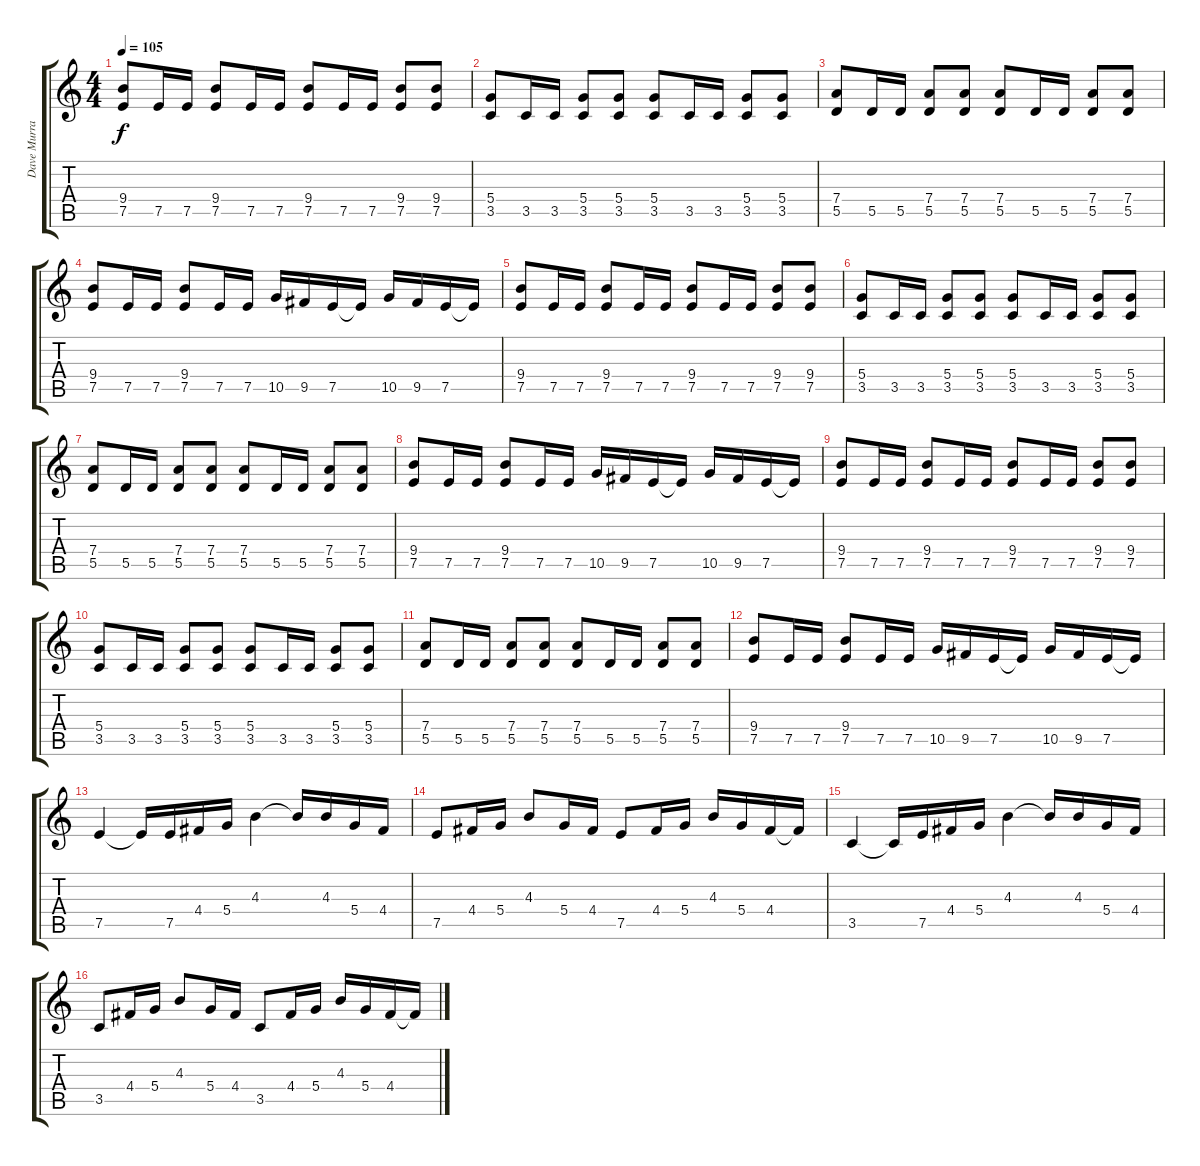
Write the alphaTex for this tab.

\track ("Dave Murray" "Dave Murra") {instrument distortionguitar}
\staff {score tabs}
\tuning (E4 B3 G3 D3 A2 E2) {hide}
\ts (4 4)
\tempo 105
\clef g2
\ks c
(9.4 7.5).8{dy f} 7.5.16 7.5.16 (9.4 7.5).8 7.5.16 7.5.16 (9.4 7.5).8 7.5.16 7.5.16 (9.4 7.5).8 (9.4 7.5).8 |
(5.4 3.5).8 3.5.16 3.5.16 (5.4 3.5).8 (5.4 3.5).8 (5.4 3.5).8 3.5.16 3.5.16 (5.4 3.5).8 (5.4 3.5).8 |
(7.4 5.5).8 5.5.16 5.5.16 (7.4 5.5).8 (7.4 5.5).8 (7.4 5.5).8 5.5.16 5.5.16 (7.4 5.5).8 (7.4 5.5).8 |
(9.4 7.5).8 7.5.16 7.5.16 (9.4 7.5).8 7.5.16 7.5.16 10.5.16 9.5.16 7.5.16 7.5{t}.16 10.5.16 9.5.16 7.5.16 7.5{t}.16 |
(9.4 7.5).8 7.5.16 7.5.16 (9.4 7.5).8 7.5.16 7.5.16 (9.4 7.5).8 7.5.16 7.5.16 (9.4 7.5).8 (9.4 7.5).8 |
(5.4 3.5).8 3.5.16 3.5.16 (5.4 3.5).8 (5.4 3.5).8 (5.4 3.5).8 3.5.16 3.5.16 (5.4 3.5).8 (5.4 3.5).8 |
(7.4 5.5).8 5.5.16 5.5.16 (7.4 5.5).8 (7.4 5.5).8 (7.4 5.5).8 5.5.16 5.5.16 (7.4 5.5).8 (7.4 5.5).8 |
(9.4 7.5).8 7.5.16 7.5.16 (9.4 7.5).8 7.5.16 7.5.16 10.5.16 9.5.16 7.5.16 7.5{t}.16 10.5.16 9.5.16 7.5.16 7.5{t}.16 |
(9.4 7.5).8 7.5.16 7.5.16 (9.4 7.5).8 7.5.16 7.5.16 (9.4 7.5).8 7.5.16 7.5.16 (9.4 7.5).8 (9.4 7.5).8 |
(5.4 3.5).8 3.5.16 3.5.16 (5.4 3.5).8 (5.4 3.5).8 (5.4 3.5).8 3.5.16 3.5.16 (5.4 3.5).8 (5.4 3.5).8 |
(7.4 5.5).8 5.5.16 5.5.16 (7.4 5.5).8 (7.4 5.5).8 (7.4 5.5).8 5.5.16 5.5.16 (7.4 5.5).8 (7.4 5.5).8 |
(9.4 7.5).8 7.5.16 7.5.16 (9.4 7.5).8 7.5.16 7.5.16 10.5.16 9.5.16 7.5.16 7.5{t}.16 10.5.16 9.5.16 7.5.16 7.5{t}.16 |
7.5.4 7.5{t}.16 7.5.16 4.4.16 5.4.16 4.3.4 4.3{t}.16 4.3.16 5.4.16 4.4.16 |
7.5.8 4.4.16 5.4.16 4.3.8 5.4.16 4.4.16 7.5.8 4.4.16 5.4.16 4.3.16 5.4.16 4.4.16 4.4{t}.16 |
3.5.4 3.5{t}.16 7.5.16 4.4.16 5.4.16 4.3.4 4.3{t}.16 4.3.16 5.4.16 4.4.16 |
3.5.8 4.4.16 5.4.16 4.3.8 5.4.16 4.4.16 3.5.8 4.4.16 5.4.16 4.3.16 5.4.16 4.4.16 4.4{t}.16
